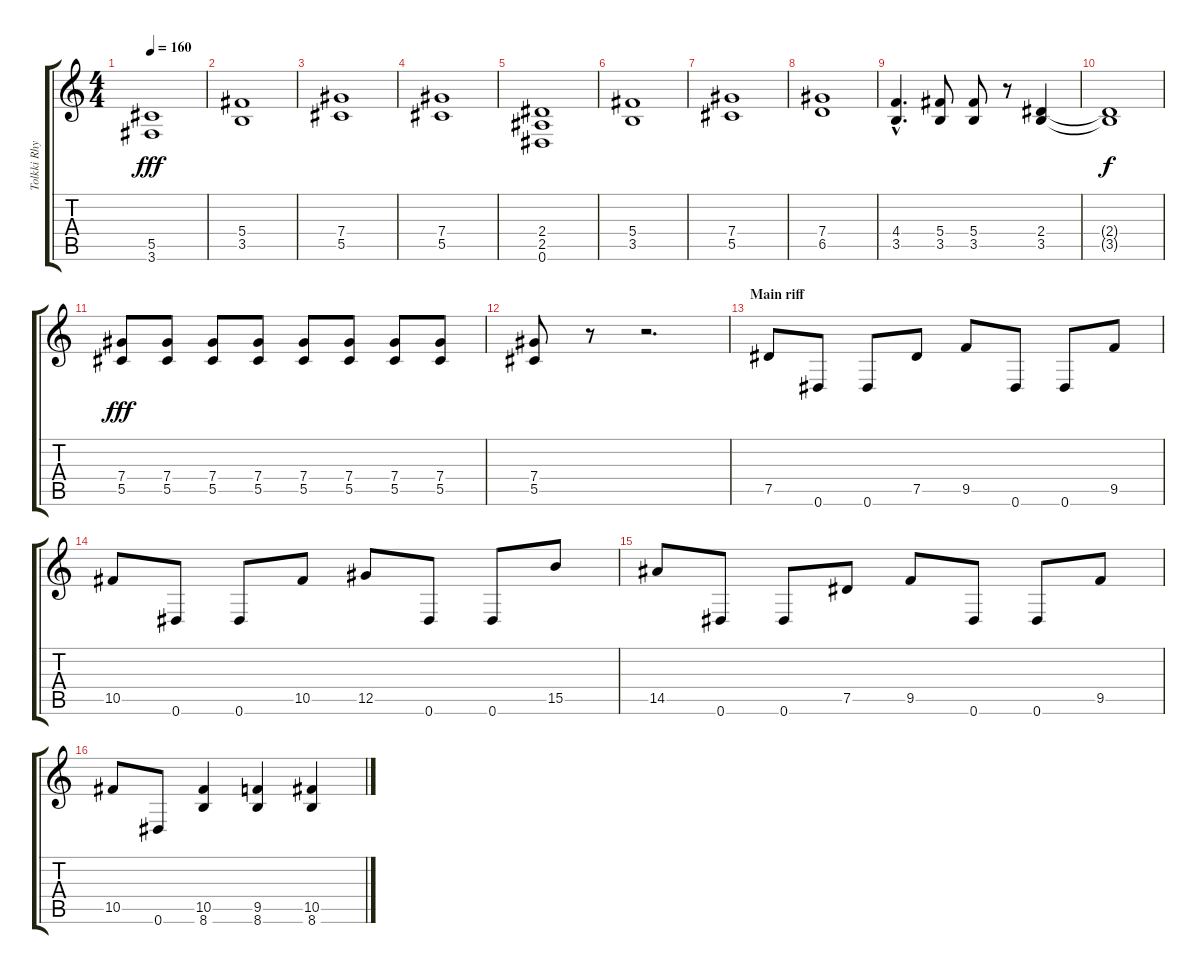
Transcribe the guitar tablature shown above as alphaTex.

\track ("Tolkki Rhythm" "Tolkki Rhy") {instrument overdrivenguitar}
\staff {score tabs}
\tuning (Eb4 Bb3 Gb3 Db3 Ab2 Eb2) {hide}
\ts (4 4)
\tempo 160
\clef g2
\ks c
(5.5 3.6).1{dy fff} |
(5.4 3.5).1 |
(7.4 5.5).1 |
(7.4 5.5).1 |
(2.4 2.5 0.6).1 |
(5.4 3.5).1 |
(7.4 5.5).1 |
(7.4 6.5).1 |
(4.4{hac} 3.5{hac}).4{d} (5.4 3.5).8 (5.4 3.5).8 r.8 (2.4 3.5).4 |
(2.4{t} 3.5{t}).1{dy f} |
(7.4 5.5).8{dy fff} (7.4 5.5).8 (7.4 5.5).8 (7.4 5.5).8 (7.4 5.5).8 (7.4 5.5).8 (7.4 5.5).8 (7.4 5.5).8 |
(7.4 5.5).8 r.8 r.2{d} |
\section ("" "Main riff")
7.5.8 0.6.8 0.6.8 7.5.8 9.5.8 0.6.8 0.6.8 9.5.8 |
10.5.8 0.6.8 0.6.8 10.5.8 12.5.8 0.6.8 0.6.8 15.5.8 |
14.5.8 0.6.8 0.6.8 7.5.8 9.5.8 0.6.8 0.6.8 9.5.8 |
10.5.8 0.6.8 (10.5 8.6).4 (9.5 8.6).4 (10.5 8.6).4
